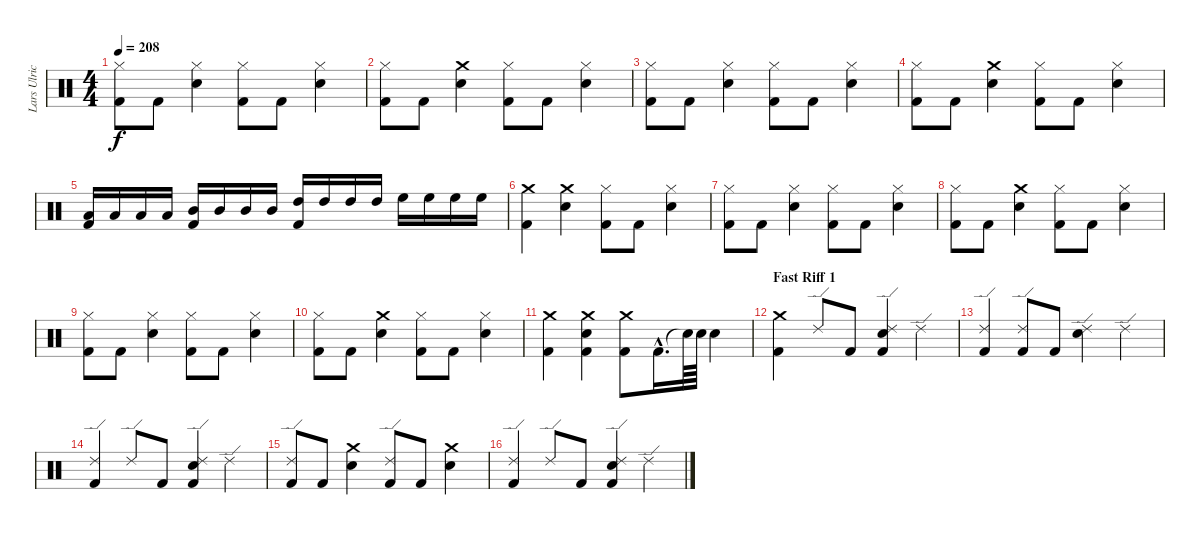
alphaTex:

\track ("Lars Ulrich (Drums)" "Lars Ulric") {instrument percussion}
\staff {score}
\articulation defaults
\ts (4 4)
\tempo 208
\clef neutral
\ks c
("Kick (hit) 2" "Hi-Hat (closed)").8{dy f} "Kick (hit) 2".8 ("Snare (hit) 2" "Hi-Hat (closed)").4 ("Kick (hit) 2" "Hi-Hat (closed)").8 "Kick (hit) 2".8 ("Snare (hit) 2" "Hi-Hat (closed)").4 |
("Kick (hit) 2" "Hi-Hat (closed)").8 "Kick (hit) 2".8 ("Crash medium (hit)" "Snare (hit) 2").4 ("Kick (hit) 2" "Hi-Hat (closed)").8 "Kick (hit) 2".8 ("Snare (hit) 2" "Hi-Hat (closed)").4 |
("Kick (hit) 2" "Hi-Hat (closed)").8 "Kick (hit) 2".8 ("Snare (hit) 2" "Hi-Hat (closed)").4 ("Kick (hit) 2" "Hi-Hat (closed)").8 "Kick (hit) 2".8 ("Snare (hit) 2" "Hi-Hat (closed)").4 |
("Kick (hit) 2" "Hi-Hat (closed)").8 "Kick (hit) 2".8 ("Crash medium (hit)" "Snare (hit) 2").4 ("Kick (hit) 2" "Hi-Hat (closed)").8 "Kick (hit) 2".8 ("Snare (hit) 2" "Hi-Hat (closed)").4 |
("Low Tom (hit)" "Kick (hit) 2").16 "Low Tom (hit)".16 "Low Tom (hit)".16 "Low Tom (hit)".16 ("Mid Tom (hit)" "Kick (hit) 2").16 "Mid Tom (hit)".16 "Mid Tom (hit)".16 "Mid Tom (hit)".16 ("High Tom (hit)" "Kick (hit) 2").16 "High Tom (hit)".16 "High Tom (hit)".16 "High Tom (hit)".16 "High Floor Tom (hit)".16 "High Floor Tom (hit)".16 "High Floor Tom (hit)".16 "High Floor Tom (hit)".16 |
("Kick (hit) 2" "Crash medium (hit)").4 ("Snare (hit) 2" "Crash medium (hit)").4 ("Hi-Hat (closed)" "Kick (hit) 2").8 "Kick (hit) 2".8 ("Hi-Hat (closed)" "Snare (hit) 2").4 |
("Kick (hit) 2" "Hi-Hat (closed)").8 "Kick (hit) 2".8 ("Snare (hit) 2" "Hi-Hat (closed)").4 ("Kick (hit) 2" "Hi-Hat (closed)").8 "Kick (hit) 2".8 ("Snare (hit) 2" "Hi-Hat (closed)").4 |
("Kick (hit) 2" "Hi-Hat (closed)").8 "Kick (hit) 2".8 ("Crash medium (hit)" "Snare (hit) 2").4 ("Kick (hit) 2" "Hi-Hat (closed)").8 "Kick (hit) 2".8 ("Snare (hit) 2" "Hi-Hat (closed)").4 |
("Kick (hit) 2" "Hi-Hat (closed)").8 "Kick (hit) 2".8 ("Snare (hit) 2" "Hi-Hat (closed)").4 ("Kick (hit) 2" "Hi-Hat (closed)").8 "Kick (hit) 2".8 ("Snare (hit) 2" "Hi-Hat (closed)").4 |
("Kick (hit) 2" "Hi-Hat (closed)").8 "Kick (hit) 2".8 ("Crash medium (hit)" "Snare (hit) 2").4 ("Kick (hit) 2" "Hi-Hat (closed)").8 "Kick (hit) 2".8 ("Snare (hit) 2" "Hi-Hat (closed)").4 |
("Kick (hit) 2" "Crash medium (hit)").4 ("Kick (hit) 2" "Snare (hit) 2" "Crash medium (hit)").4 ("Kick (hit) 2" "Crash medium (hit)").8 "Kick (hit) 2"{hac}.16{d} "Snare (hit)"{t}.64 "Snare (hit) 2".64 "Snare (hit) 2".4 |
\section ("" "Fast Riff 1")
("Kick (hit) 2" "Crash medium (hit)").4 "Ride (edge) 2".8 "Kick (hit) 2".8 ("Kick (hit) 2" "Snare (hit) 2" "Ride (edge) 2").4 "Ride (edge) 2".4 |
("Kick (hit) 2" "Ride (edge) 2").4 ("Ride (edge) 2" "Kick (hit) 2").8 "Kick (hit) 2".8 ("Snare (hit) 2" "Ride (edge) 2").4 "Ride (edge) 2".4 |
("Kick (hit) 2" "Ride (edge) 2").4 "Ride (edge) 2".8 "Kick (hit) 2".8 ("Ride (edge) 2" "Snare (hit) 2" "Kick (hit) 2").4 "Ride (edge) 2".4 |
("Ride (edge) 2" "Kick (hit) 2").8 "Kick (hit) 2".8 ("Snare (hit) 2" "Crash medium (hit)").4 ("Ride (edge) 2" "Kick (hit) 2").8 "Kick (hit) 2".8 ("Snare (hit) 2" "Crash medium (hit)").4 |
("Ride (edge) 2" "Kick (hit) 2").4 "Ride (edge) 2".8 "Kick (hit) 2".8 ("Ride (edge) 2" "Snare (hit) 2" "Kick (hit) 2").4 "Ride (edge) 2".4
